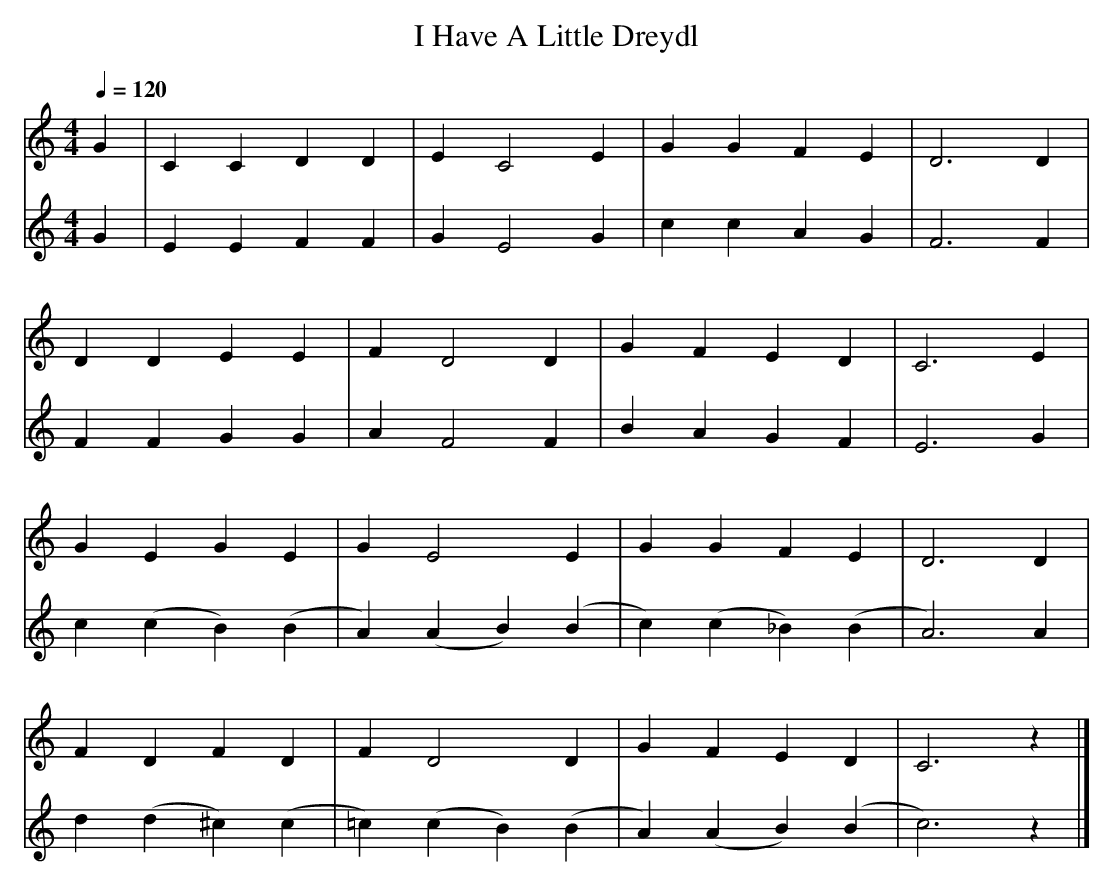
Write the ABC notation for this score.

X:1
T: I Have A Little Dreydl
M: 4/4
Q: 1/4 = 120
L: 1/4
K: C major treble
V:1
 G | C C D D | E C2 E | G G F E | D3 D |
     D D E E | F D2 D | G F E D | C3 E |
     G E G E | G E2 E | G G F E | D3 D |
     F D F D | F D2 D | G F E D | C3 z |]
V:2
 G | E E F F | G E2 G | c c A G | F3 F |
     F F G G | A F2 F | B A G F | E3 G |
   c (cB) (B | A) (A B) (B | c) (c _B) (B | A3) A |
   d (d ^c) (c | =c) (c B) (B | A) (A B) (B | c3) z |]
